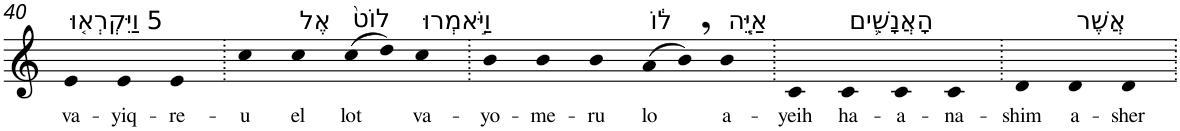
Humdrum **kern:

**kern	**text
*part1	*part1
*staff1	*staff1
*I"Piano	*
*I'Pno	*
!!LO:PB:g=z
*clefG2	*
*k[]	*
=40	=40
!LO:TX:a:t=5 וַיִּקְרְא֤וּ	!
!	!LO:LY:b
4e	va-
!	!LO:LY:b
4e	-yiq-
!	!LO:LY:b
4e	-re-
=41.	=41.
!	!LO:LY:b
4cc	-u
!LO:TX:a:t=אֶל	!
!	!LO:LY:b
4cc	el
!LO:TX:a:t=לוֹט֙	!
!	!LO:LY:b
(>8cc	lot
8dd)	.
!LO:TX:a:t=וַיֹּ֣אמְרוּ	!
!	!LO:LY:b
4cc	va-
=42.	=42.
!	!LO:LY:b
4b	-yo-
!	!LO:LY:b
4b	-me-
!	!LO:LY:b
4b	-ru
!LO:TX:a:t=ל֔וֹ	!
!	!LO:LY:b
(>8a	lo
8b,)	.
!LO:TX:a:t=אַיֵּ֧ה	!
!	!LO:LY:b
4b	a-
=43.	=43.
!	!LO:LY:b
4c	-yeih
!LO:TX:a:t=הָאֲנָשִׁ֛ים	!
!	!LO:LY:b
4c	ha-
!	!LO:LY:b
4c	-a-
!	!LO:LY:b
4c	-na-
=44.	=44.
!	!LO:LY:b
4d	-shim
!LO:TX:a:t=אֲשֶׁר	!
!	!LO:LY:b
4d	a-
!	!LO:LY:b
4d	-sher
=.	=.
*-	*-
